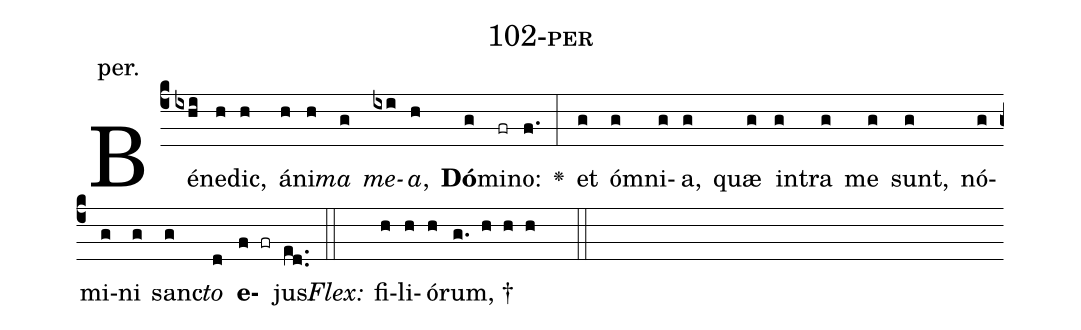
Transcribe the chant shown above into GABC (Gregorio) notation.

name: 102-per;
annotation: per.;
%%
(c4)Bé(ixhi)ne(h)dic,(h) á(h)ni(h)<i>ma</i>(g) <i>me</i>(ixi)<i>a</i>,(h) <b>Dó</b>(g)mi(fr)no:(f.) <v>\greheightstar</v>(:) et(g) óm(g)ni(g)a,(g) quæ(g) in(g)tra(g) me(g) sunt,(g) nó(g)mi(g)ni(g) sanc(g)<i>to</i>(d) <b>e</b>(f fr)jus.(ed..) (::)
<i>Flex:</i>()  fi(h)li(h)ó(h)rum, †(g. h h h  ::)

%E(g) u(g) o(g) u(d) a(f) e.(ed..) (::)
